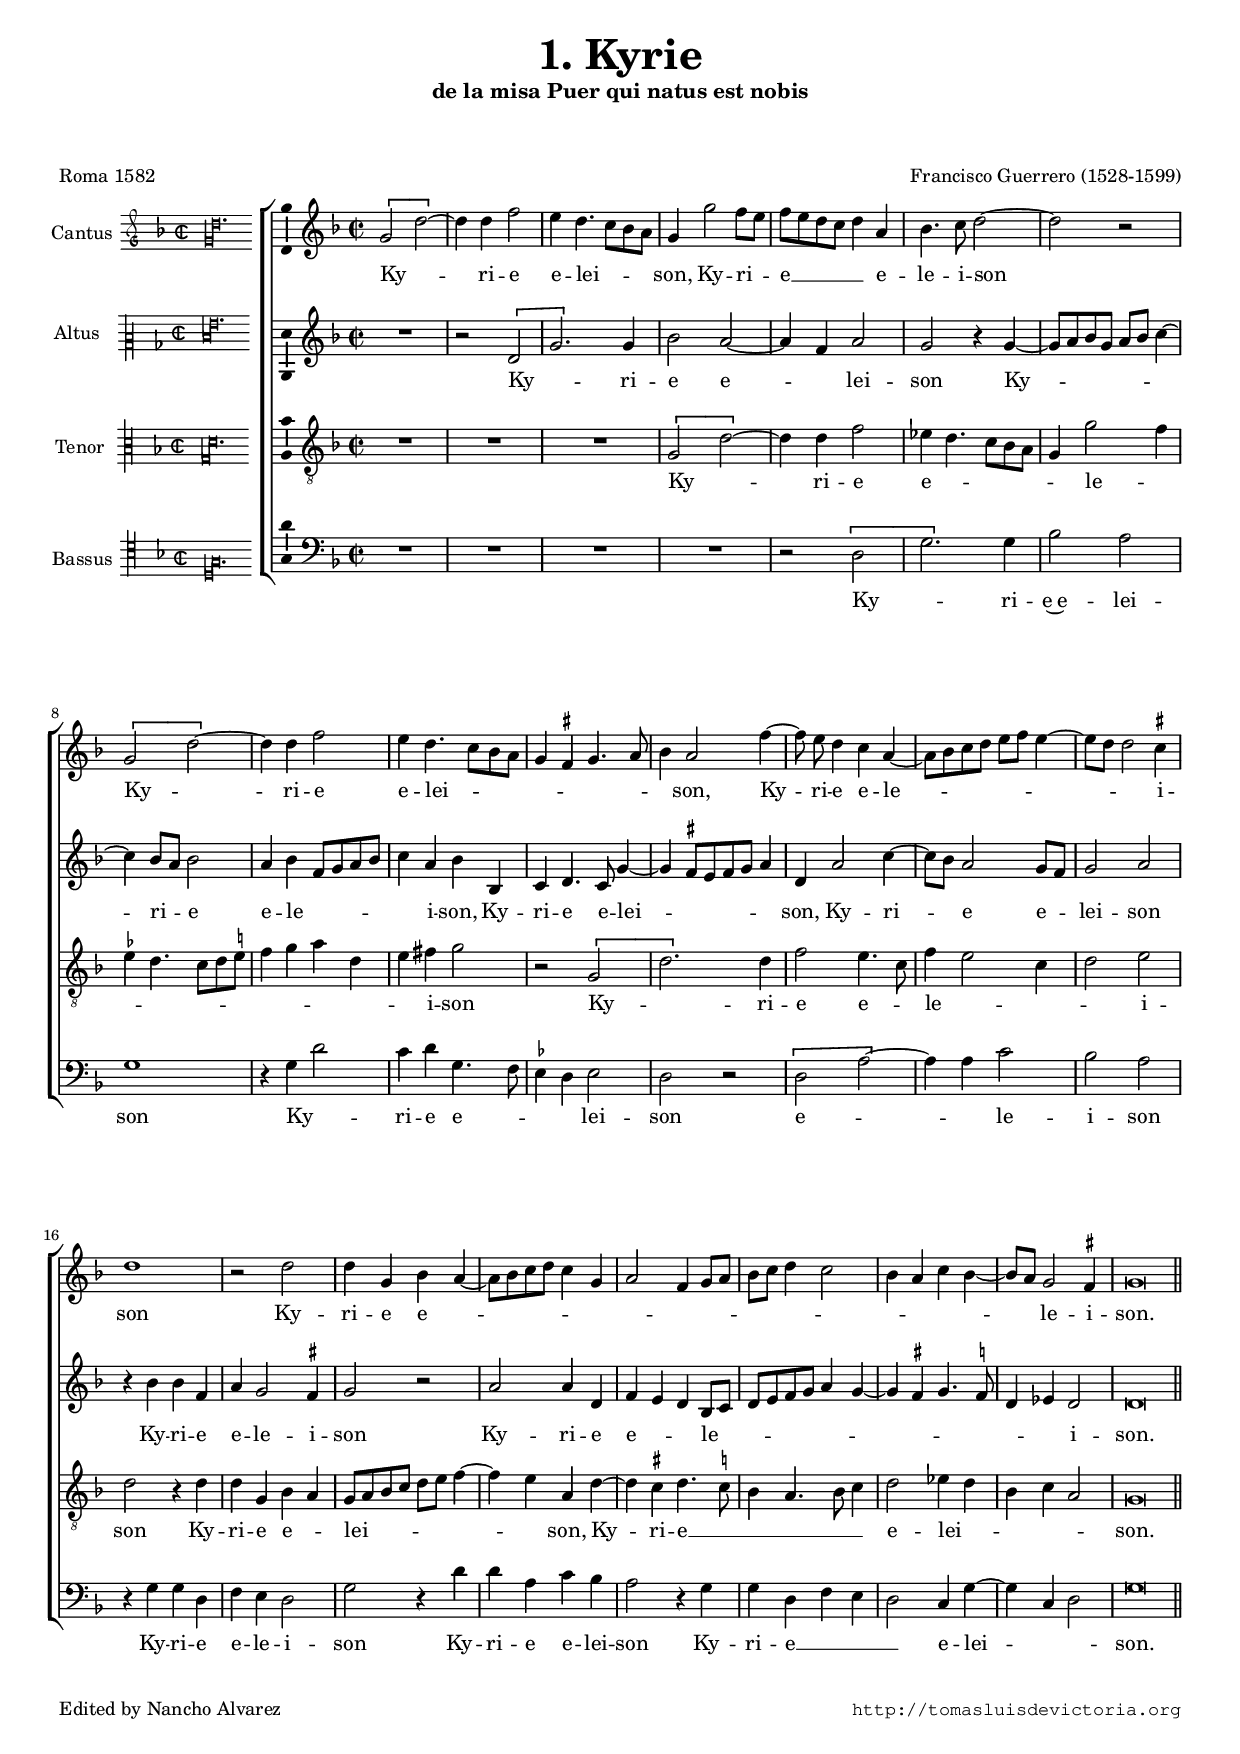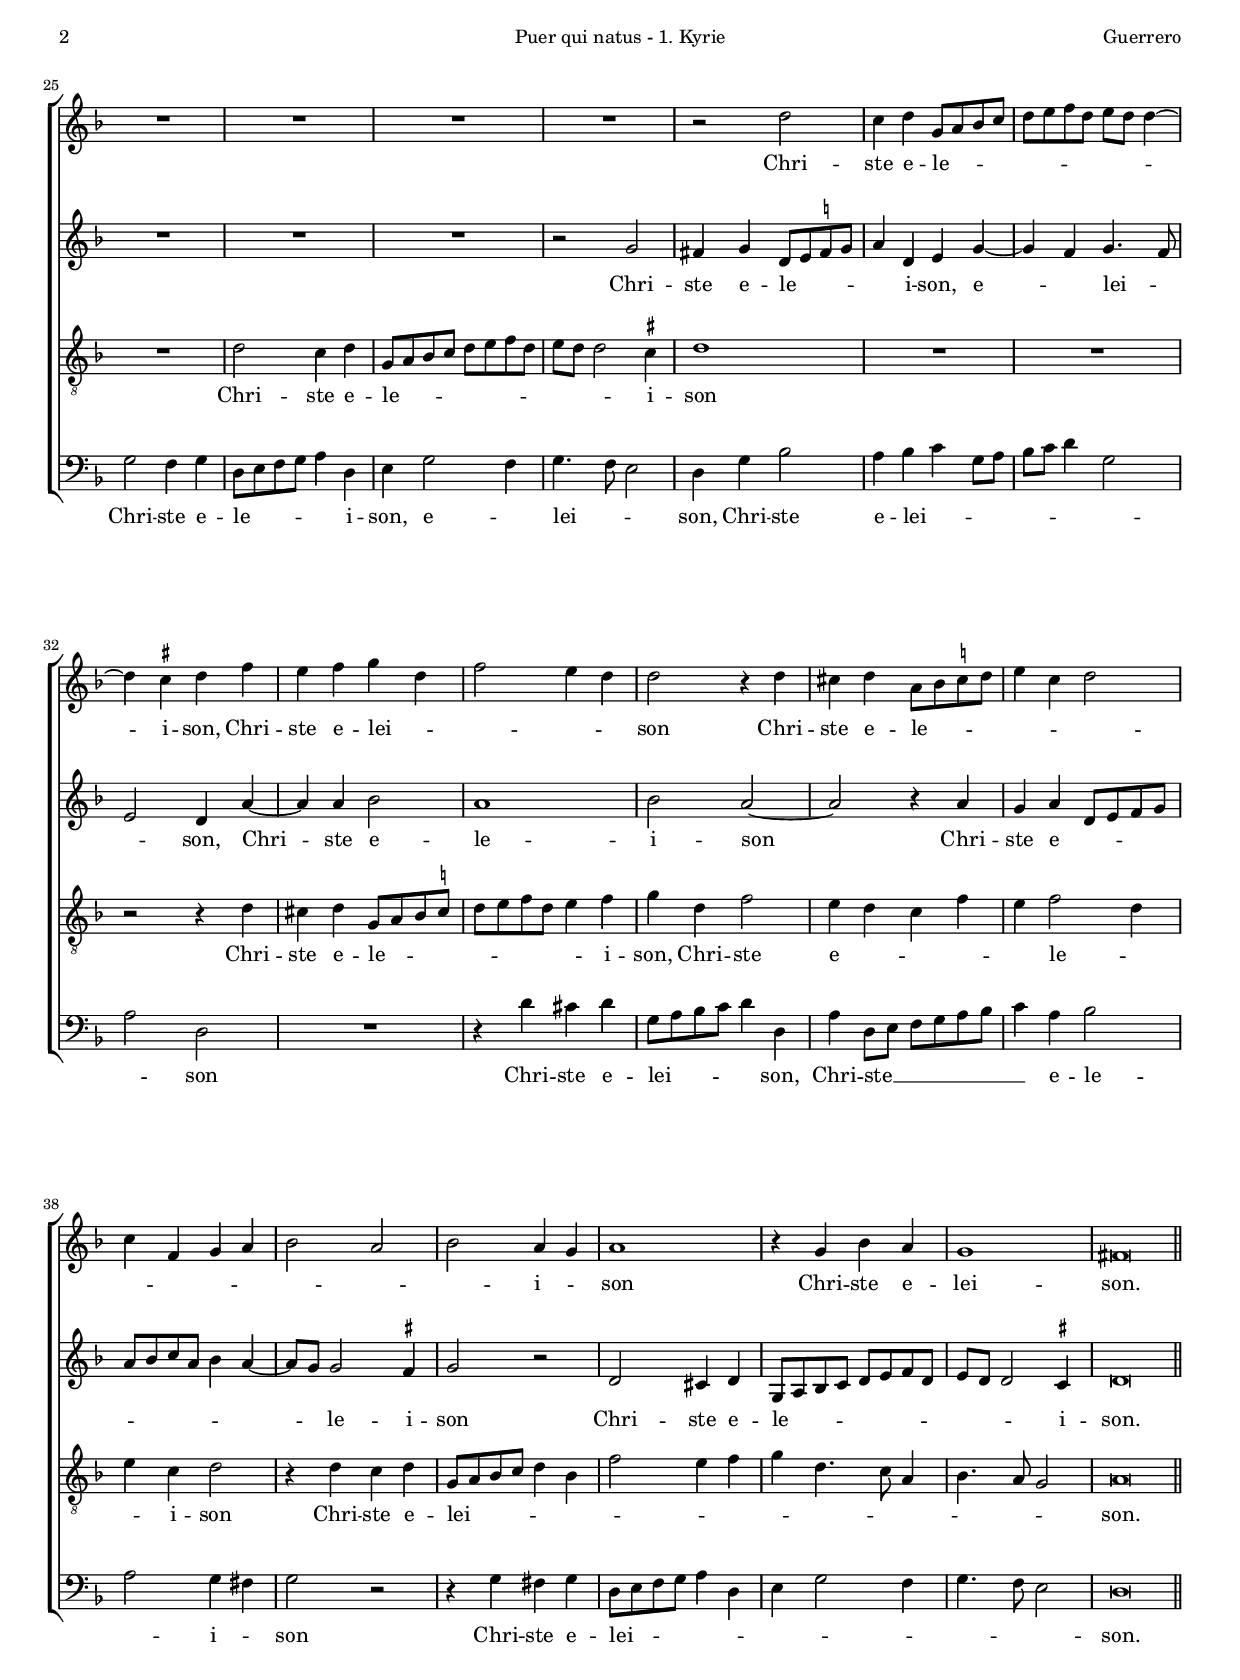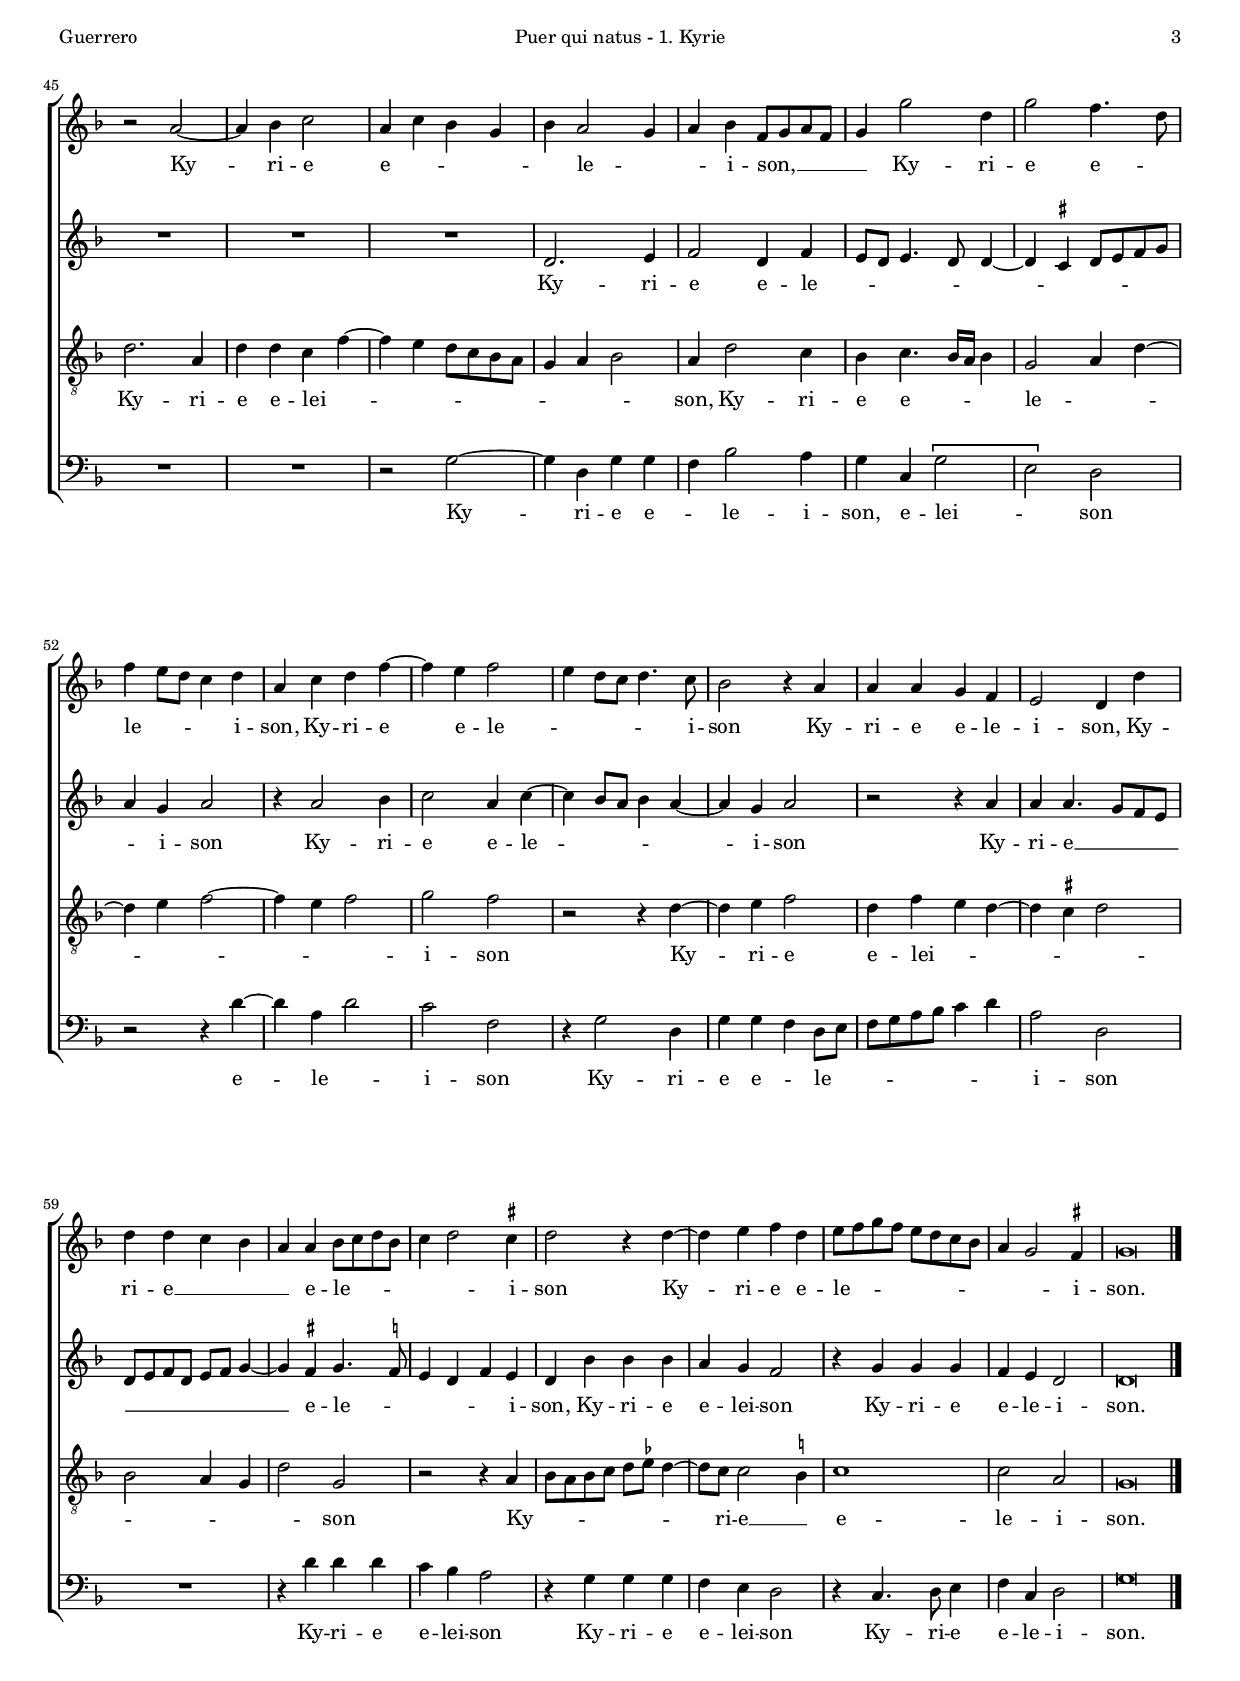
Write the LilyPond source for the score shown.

\version "2.18.0"

#(set-default-paper-size "a4")
#(set-global-staff-size 16.25)
#(ly:set-option 'point-and-click #f)
%mobile -s15.5 -i3.5

italicas=\override LyricText.font-shape = #'italic
rectas=\override LyricText.font-shape = #'upright
ss=\once \set suggestAccidentals = ##t
incipitwidth = 20
htitle="Puer qui natus - 1. Kyrie"
hcomposer="Guerrero"


\header {
	title=\markup{\fontsize #3 "1. Kyrie" }
	subtitle="de la misa Puer qui natus est nobis"
        subsubtitle=\markup{\null \vspace #2 }
	composer="Francisco Guerrero (1528-1599)"
        pdfauthor=\composer
        poet="Roma 1582"
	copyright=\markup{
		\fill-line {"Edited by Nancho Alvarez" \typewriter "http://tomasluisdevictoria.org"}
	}
%	tagline=""
}

global={\key f \major \time 2/2 \skip 1*24 \bar "||" \break
				\skip 1*20 \bar "||" \break
				\skip 1*22 \bar "|." }


cantus={ 
	\[g'2 d'' ~ \] |
	d''4 d'' f''2 |
	e''4 d''4. c''8 bes' a' |
	g'4 g''2 f''8 e'' |
%5
	f'' e'' d'' c'' d''4 a' |
	bes'4. c''8 d''2 ~ |
	d'' r |
	\[g' d'' ~ \]|
	d''4 d'' f''2 |
%10
	e''4 d''4. c''8 bes' a' |
	g'4 \ss fis' g'4. a'8 |
	bes'4 a'2 f''4 ~ |
	f''8 \noBeam e'' d''4 c'' a' ~ |
	a'8 bes' c'' d'' e'' f'' e''4 ~ |
%15
	e''8 d'' d''2 \ss cis''4 |
	d''1 |
	r2 d'' |
	d''4 g' bes' a' ~ |
	a'8 bes' c'' d'' c''4 g' |
%20
	a'2 f'4 g'8 a' |
	bes' c'' d''4 c''2 |
	bes'4 a' c'' bes' ~ |
	bes'8 a' g'2 \ss fis'4 |
	g'\breve*1/2 |
%25
	R1*4/4 |
	R1*4/4 |
	R1*4/4 |
	R1*4/4 |
	r2 d'' |
%30
	c''4 d'' g'8 a' bes' c'' |
	d'' e'' f'' d'' e'' d'' d''4 ~ |
	d'' \ss cis'' d'' f'' |
	e'' f'' g'' d'' |
	f''2 e''4 d'' |
%35
	d''2 r4 d'' |
	cis'' d'' a'8 bes' \ss c'' d'' |
	e''4 c'' d''2 |
	c''4 f' g' a' |
	bes'2 a' |
%40
	bes' a'4 g' |
	a'1 |
	r4 g' bes' a' |
	g'1 |
	fis'\breve*1/2 |
%45
	r2 a' ~ |
	a'4 bes' c''2 |
	a'4 c'' bes' g' |
	bes' a'2 g'4 |
	a' bes' f'8 g' a' f' |
%50
	g'4 g''2 d''4 |
	g''2 f''4. d''8 |
	f''4 e''8 d'' c''4 d'' |
	a' c'' d'' f'' ~ |
	f'' e'' f''2 |
%55
	e''4 d''8 c'' d''4. c''8 |
	bes'2 r4 a' |
	a' a' g' f' |
	e'2 d'4 d'' |
	d'' d'' c'' bes' |
%60
	a' a' bes'8 c'' d'' bes' |
	c''4 d''2 \ss cis''4 |
	d''2 r4 d'' ~ |
	d'' e'' f'' d'' |
	e''8 f'' g'' f'' e'' d'' c'' bes' |
%65
	a'4 g'2 \ss fis'4 |
	g'\breve*1/2
}

altus={
	R1*4/4 |
	r2 \[d' |
	g'2.\] g'4 |
	bes'2 a' ~ |
%5
	a'4 f' a'2 |
	g' r4 g' ~ |
	g'8 a' bes' g' a' bes' c''4 ~ |
	c'' bes'8 a' bes'2 |
	a'4 bes' f'8 g' a' bes' |
%10
	c''4 a' bes' bes |
	c' d'4. c'8 g'4 ~ |
	g' \ss fis'8[ e' fis' g'] a'4 |
	d' a'2 c''4 ~ |
	c''8 bes' a'2 g'8 f' |
%15
	g'2 a' |
	r4 bes' bes' f' |
	a' g'2 \ss fis'4 |
	g'2 r |
	a' a'4 d' |
%20
	f' e' d' bes8 c' |
	d' e' f' g' a'4 g' ~ |
	g' \ss fis' g'4. \ss f'8 |
	d'4 ees' d'2 |
	d'\breve*1/2 |
%25
	R1*4/4 |
	R1*4/4 |
	R1*4/4 |
	r2 g' |
	fis'4 g' d'8 e' \ss f' g' |
%30
	a'4 d' e' g' ~ |
	g' f' g'4. f'8 |
	e'2 d'4 a' ~ |
	a' a' bes'2 |
	a'1 |
%35
	bes'2 a' ~ |
	a' r4 a' |
	g' a' d'8 e' f' g' |
	a' bes' c'' a' bes'4 a' ~ |
	a'8 g' g'2 \ss fis'4 |
%40
	g'2 r |
	d' cis'4 d' |
	g8 a bes c' d' e' f' d' |
	e' d' d'2 \ss cis'4 |
	d'\breve*1/2 |
%45
	R1*4/4 |
	R1*4/4 |
	R1*4/4 |
	d'2. e'4 |
	f'2 d'4 f' |
%50
	e'8 d' e'4. d'8 d'4 ~ |
	d' \ss cis' d'8 e' f' g' |
	a'4 g' a'2 |
	r4 a'2 bes'4 |
	c''2 a'4 c'' ~ |
%55
	c'' bes'8 a' bes'4 a' ~ |
	a' g' a'2 |
	r r4 a' |
	a' a'4. g'8 f' e' |
	d' e' f' d' e' f' g'4 ~ |
%60
	g' \ss fis' g'4. \ss f'8 |
	e'4 d' f' e' |
	d' bes' bes' bes' |
	a' g' f'2 |
	r4 g' g' g' |
%65
	f' e' d'2 |
	d'\breve*1/2
}

tenor={
	R1*4/4 |
	R1*4/4 |
	R1*4/4 |
	\[g2 d' ~ \] |
%5
	d'4 d' f'2 |
	ees'4 d'4. c'8 bes a |
	g4 g'2 f'4 |
	\ss ees' d'4. c'8 d' \ss e' |
	f'4 g' a' d' |
%10
	e' fis' g'2 |
	r \[g |
	d'2.\] d'4 |
	f'2 e'4. c'8 |
	f'4 e'2 c'4 |
%15
	d'2 e' |
	d' r4 d' |
	d' g bes a |
	g8 a bes c' d' e' f'4 ~ |
	f' e' a d' ~ |
%20
	d' \ss cis' d'4. \ss c'8 |
	bes4 a4. bes8 c'4 |
	d'2 ees'4 d' |
	bes c' a2 |
	g\breve*1/2 |
%25
	R1*4/4 |
	d'2 c'4 d' |
	g8 a bes c' d' e' f' d' |
	e' d' d'2 \ss cis'4 |
	d'1 |
%30
	R1*4/4 |
	R1*4/4 |
	r2 r4 d' |
	cis' d' g8 a bes \ss c' |
	d' e' f' d' e'4 f' |
%35
	g' d' f'2 |
	e'4 d' c' f' |
	e' f'2 d'4 |
	e' c' d'2 |
	r4 d' c' d' |
%40
	g8 a bes c' d'4 bes |
	f'2 e'4 f' |
	g' d'4. c'8 a4 |
	bes4. a8 g2 |
	a\breve*1/2 |
%45
	d'2. a4 |
	d' d' c' f' ~ |
	f' e' d'8 c' bes a |
	g4 a bes2 |
	a4 d'2 c'4 |
%50
	bes c'4. bes16 a bes4 |
	g2 a4 d' ~ |
	d' e' f'2 ~ |
	f'4 e' f'2 |
	g' f' |
%55
	r r4 d' ~ |
	d' e' f'2 |
	d'4 f' e' d' ~ |
	d' \ss cis' d'2 |
	bes a4 g |
%60
	d'2 g |
	r r4 a |
	bes8 a bes c' d' \ss ees' d'4 ~ |
	d'8 c' c'2 \ss b4 |
	c'1 |
%65
	c'2 a |
	g\breve*1/2
}

bassus={
	R1*4/4 |
	R1*4/4 |
	R1*4/4 |
	R1*4/4 |
%5
	r2 \[d |
	g2.\] g4 |
	bes2 a |
	g1 |
	r4 g d'2 |
%10
	c'4 d' g4. f8 |
	\ss ees4 d ees2 |
	d r |
	\[d a ~ \] |
	a4 a c'2 |
%15
	bes a |
	r4 g g d |
	f e d2 |
	g r4 d' |
	d' a c' bes |
%20
	a2 r4 g |
	g d f e |
	d2 c4 g ~ |
	g c d2 |
	g\breve*1/2 |
%25
	g2 f4 g |
	d8 e f g a4 d |
	e g2 f4 |
	g4. f8 e2 |
	d4 g bes2 |
%30
	a4 bes c' g8 a |
	bes c' d'4 g2 |
	a d |
	R1*4/4 |
	r4 d' cis' d' |
%35
	g8 a bes c' d'4 d |
	a d8 e f g a bes |
	c'4 a bes2 |
	a g4 fis |
	g2 r |
%40
	r4 g fis g |
	d8 e f g a4 d |
	e g2 f4 |
	g4. f8 e2 |
	d\breve*1/2 |
%45
	R1*4/4 |
	R1*4/4 |
	r2 g ~ |
	g4 d g g |
	f bes2 a4 |
%50
	g c \[g2 |
	e\] d |
	r r4 d' ~ |
	d' a d'2 |
	c' f |
%55
	r4 g2 d4 |
	g g f d8 e |
	f g a bes c'4 d' |
	a2 d |
	R1*4/4 |
%60
	r4 d' d' d' |
	c' bes a2 |
	r4 g g g |
	f e d2 |
	r4 c4. d8 e4 |
%65
	f c d2 |
	g\breve*1/2
}


textocantus=\lyricmode{
Ky -- _ _ ri -- e e -- lei -- _ _ _ son,
Ky -- ri -- _ e __ _ _ _ _ e -- le -- i -- son _
Ky -- _ _ ri -- e e -- lei -- _ _ _ _ _ _ _ _ son,
Ky -- _ ri -- e e -- le -- _ _ _ _ _ _ _ _ _ _ i -- son
Ky -- ri -- e e -- _ _ _ _ _ _ _ _ _ _ _ _ _ _ _ _ _ _ _ _ _ le -- i -- son.
Chri -- ste e -- le -- _ _ _ _ _ _ _ _ _ _ _ i -- son,
Chri -- ste e -- lei -- _ _ _ _ son
Chri -- ste e -- le -- _ _ _ _ _ _ _ _ _ _ _ _ _ i -- _ son
Chri -- ste e -- lei -- son.
Ky -- _ ri -- e e -- _ _ _ _ le -- _ _ i -- son, __ _ _ _ _ 
Ky -- ri -- e e -- _ le -- _ _ _ i -- son,
Ky -- ri -- e _ e -- le -- _ _ _ _ i -- son
Ky -- ri -- e e -- le -- i -- son,
Ky -- ri -- e __ _ _ _ e -- le -- _ _ _ _ _ i -- son
Ky -- _ ri -- e e -- le -- _ _ _ _ _ _ _ _ _ i -- son.
}

textoaltus=\lyricmode{
Ky -- _ ri -- e e -- _ _ lei -- son
Ky -- _ _ _ _ _ _ _ _ ri -- _ e e -- le -- _ _ _ _ _ i -- son,
Ky -- ri -- e e -- lei -- _ _ _ _ _ _ son,
Ky -- ri -- _ _ e e -- _ lei -- son
Ky -- ri -- e e -- le -- i -- son
Ky -- ri -- e e -- _ _ le -- _ _ _ _ _ _ _ _ _ _ _ _ _ i -- son.
Chri -- ste e -- le -- _ _ _ _ i -- son,
e -- _ _ lei -- _ _ son,
Chri -- _ ste e -- le -- i -- son _
Chri -- ste e -- _ _ _ _ _ _ _ _ _ _ _ _ le -- i -- son
Chri -- ste e -- le -- _ _ _ _ _ _ _ _ _ _ i -- son.
Ky -- ri -- e e -- le -- _ _ _ _ _ _ _ _ _ _ _ _ i -- son
Ky -- ri -- e e -- le -- _ _ _ _ _ _ i -- son
Ky -- ri -- e __ _ _ _ _ _ _ _ _ _ _ _ e -- le -- _ _ _ _ i -- son,
Ky -- ri -- e e -- lei -- son
Ky -- ri -- e e -- le -- i -- son.
}

textotenor=\lyricmode{
Ky -- _ _ ri -- e e -- _ _ _ _ _ le -- _ _ _ _ _ _ _ _ _ _ _ i -- son
Ky -- _ ri -- e e -- _ le -- _ _ _ i -- son
Ky -- ri -- e e -- _ lei -- _ _ _ _ _ _ _ _ son,
Ky -- _ ri -- e __ _ _ _ _ _ e -- lei -- _ _ _ _ son.
Chri -- ste e -- le -- _ _ _ _ _ _ _ _ _ _ i -- son
Chri -- ste e -- le -- _ _ _ _ _ _ _ _ i -- son,
Chri -- ste e -- _ _ _ _ le -- _ _ i -- son
Chri -- ste e -- lei -- _ _ _ _ _ _ _ _ _ _ _ _ _ _ _ son.
Ky -- ri -- e e -- lei -- _ _ _ _ _ _ _ _ _ _ son,
Ky -- ri -- e e -- _ _ _ le -- _ _ _ _ _ _ _ _ i -- son
Ky -- _ ri -- e e -- lei -- _ _ _ _ _ _ _ _ _ son
Ky -- _ _ _ _ _ _ _ _ ri -- e __ _ e -- le -- i -- son.
}

textobassus=\lyricmode{
Ky -- _ ri -- e~e -- lei -- son
Ky -- _ ri -- e e -- _ _ _ lei -- son
e -- _ _ _ le -- i -- son
Ky -- ri -- e e -- le -- i -- son
Ky -- ri -- e e -- lei -- son
Ky -- ri -- e __ _ _ _ e -- lei -- _ _ _ son.
Chri -- ste e -- le -- _ _ _ _ i -- son,
e -- _ lei -- _ _ son,
Chri -- ste e -- lei -- _ _ _ _ _ _ _ _ son
Chri -- ste e -- lei -- _ _ _ _ son,
Chri -- ste __ _ _ _ _ _ _ e -- le -- _ i -- _ son
Chri -- ste e -- lei -- _ _ _ _ _ _ _ _ _ _ _ son.
Ky -- _ ri -- e e -- _ le -- i -- son,
e -- lei -- _ son
e -- _ le -- _ i -- son
Ky -- ri -- e e -- _ le -- _ _ _ _ _ _ _ i -- son
Ky -- ri -- e e -- lei -- son
Ky -- ri -- e e -- lei -- son
Ky -- ri -- e e -- le -- i -- son.
}



incipitcantus=\markup{
	\score{
		{ 
		\set Staff.instrumentName="Cantus "
		\override NoteHead.style = #'neomensural
		\override Rest.style = #'neomensural
		\override Staff.TimeSignature.style = #'neomensural
		\cadenzaOn 
		\clef "petrucci-g"
		\key f \major
		\time 2/2
		\[g'1 d''1.\]
		} 
	\layout {
		\context {\Voice
			\remove Ligature_bracket_engraver
			\consists Mensural_ligature_engraver
		}
		line-width=\incipitwidth
                indent=0
                ragged-right = ##t
	}
	}
}


incipitaltus=\markup{
	\score{
		{ 
		\set Staff.instrumentName="Altus   "
		\override NoteHead.style = #'neomensural 
		\override Rest.style = #'neomensural
		\override Staff.TimeSignature.style = #'neomensural
		\cadenzaOn 
		\clef "petrucci-c2"
		\key f \major
		\time 2/2
		\[d'1 g'1.\]
		} 
	\layout {
		\context {\Voice
			\remove Ligature_bracket_engraver
			\consists Mensural_ligature_engraver
		}
		line-width=\incipitwidth 
                indent=0
                ragged-right = ##t
	}
	}
}



incipittenor=\markup{
	\score{
		{ 
		\set Staff.instrumentName="Tenor  "
		\override NoteHead.style = #'neomensural 
		\override Rest.style = #'neomensural
		\override Staff.TimeSignature.style = #'neomensural
		\cadenzaOn 
		\clef "petrucci-c3"
		\key f \major
		\time 2/2
		\[g1 d'1.\]
		} 
	\layout {
		\context {\Voice
			\remove Ligature_bracket_engraver
			\consists Mensural_ligature_engraver
		}
		line-width=\incipitwidth
                indent=0
                ragged-right = ##t
	}
	}
}


incipitbassus=\markup{
	\score{
		{ 
		\set Staff.instrumentName="Bassus "
		\override NoteHead.style = #'neomensural 
		\override Rest.style = #'neomensural
		\override Staff.TimeSignature.style = #'neomensural
		\cadenzaOn 
		\clef "petrucci-c4"
		\key f \major
		\time 2/2
		\[d1 g1.\]
		} 
	\layout {
		\context {\Voice
			\remove Ligature_bracket_engraver
			\consists Mensural_ligature_engraver
		}
		line-width=\incipitwidth 
                indent=0
                ragged-right = ##t
	}
	}
}





\score {
\new ChoirStaff<<

	\new Staff <<\global
	\new Voice="v1" {
		\set Staff.instrumentName=\incipitcantus
		\clef "treble"
		\cantus }
	\new Lyrics \lyricsto "v1" {\textocantus }
	>>

	
	\new Staff << \global
	\new Voice="v2" {
		\set Staff.instrumentName=\incipitaltus
		\clef "treble" 
		\altus}
	\new Lyrics \lyricsto "v2" {\textoaltus }
	>>

	
	\new Staff <<\global
	\new Voice="v3" {
		\set Staff.instrumentName=\incipittenor
		\clef "G_8"
		\tenor }
	\new Lyrics \lyricsto "v3" {\textotenor }
	>>
	

	\new Staff <<\global
	\new Voice="v4" {
		\set Staff.instrumentName=\incipitbassus
		\clef "bass" 
		\bassus }
	\new Lyrics \lyricsto "v4" {\textobassus}
	>>
	
>>

\layout{ 
	\context {\Lyrics 
		\override VerticalAxisGroup.staff-affinity = #UP
		\override VerticalAxisGroup.nonstaff-relatedstaff-spacing =
			#'((basic-distance . 0) (minimum-distance . 0) (padding . 1))
		\override LyricText.font-size = #1.2
		\override LyricHyphen.minimum-distance = #0.5
	}
	\context {\Score 
		tempoHideNote = ##t
		\override BarNumber.padding = #2 
	}
	\context {\Voice 
		melismaBusyProperties = #'()
		%autoBeaming = ##f
	}
	\context {\Staff 
                %\RemoveEmptyStaves
                %\override VerticalAxisGroup.remove-first = ##t
		\override VerticalAxisGroup.staff-staff-spacing =
			#'((basic-distance . 11) (minimum-distance . 0) (padding . 1))
		\consists Ambitus_engraver 
		\override LigatureBracket.padding = #1
	}
}

%\midi { \mtempo }

}


\paper{
	evenHeaderMarkup=\markup  \fill-line { \fromproperty #'page:page-number-string \htitle \hcomposer }
	oddHeaderMarkup= \markup  \fill-line { \on-the-fly #not-first-page \hcomposer \on-the-fly #not-first-page \htitle \on-the-fly #not-first-page \fromproperty #'page:page-number-string }
	%system-count=20
	%page-count = 8
	ragged-last-bottom = ##f
	indent=3.6\cm
	system-system-spacing =
	#'((basic-distance . 20) (minimum-distance . 0) (padding . 5))
	top-system-spacing = % header
	#'((basic-distance . 9) (minimum-distance . 0) (padding . 0))
	last-bottom-spacing = % footer
	#'((basic-distance . 12) (minimum-distance . 0) (padding . 0))
	markup-system-spacing.padding = #1.5
}
